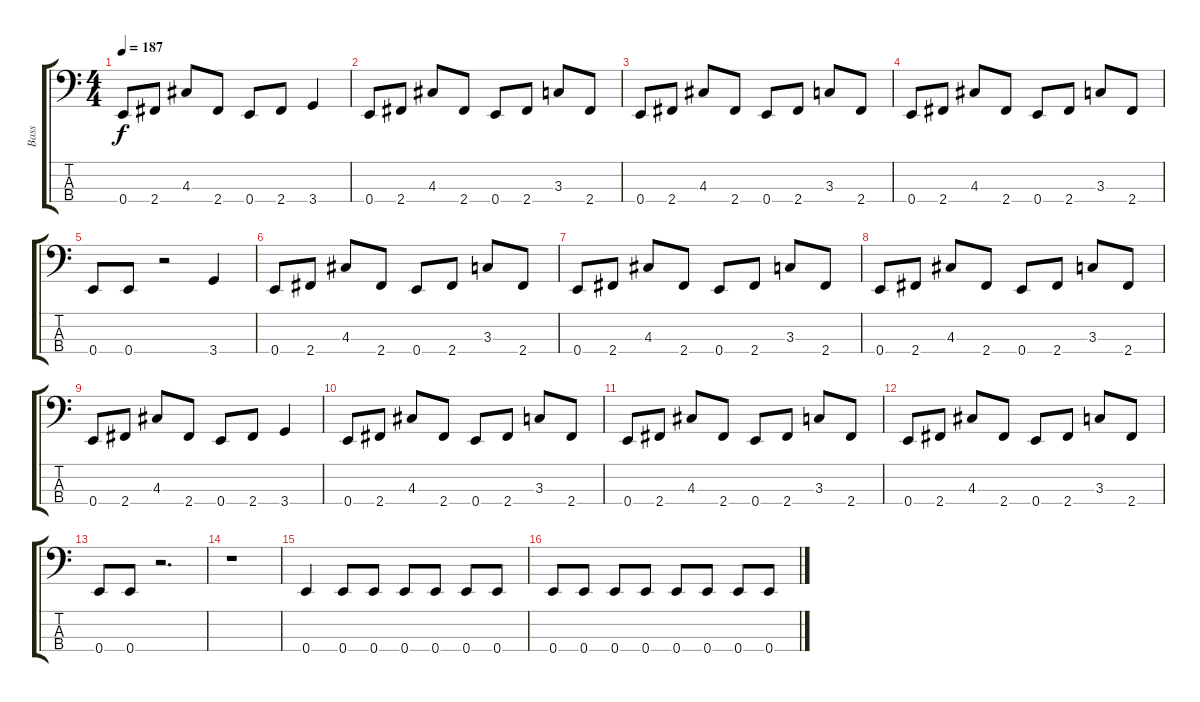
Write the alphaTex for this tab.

\track ("Bass" "Bass") {instrument electricbasspick}
\staff {score tabs}
\tuning (G2 D2 A1 E1) {hide}
\ts (4 4)
\tempo 187
\clef f4
\ks c
0.4.8{dy f} 2.4.8 4.3.8 2.4.8 0.4.8 2.4.8 3.4.4 |
0.4.8 2.4.8 4.3.8 2.4.8 0.4.8 2.4.8 3.3.8 2.4.8 |
0.4.8 2.4.8 4.3.8 2.4.8 0.4.8 2.4.8 3.3.8 2.4.8 |
0.4.8 2.4.8 4.3.8 2.4.8 0.4.8 2.4.8 3.3.8 2.4.8 |
0.4.8 0.4.8 r.2 3.4.4 |
0.4.8 2.4.8 4.3.8 2.4.8 0.4.8 2.4.8 3.3.8 2.4.8 |
0.4.8 2.4.8 4.3.8 2.4.8 0.4.8 2.4.8 3.3.8 2.4.8 |
0.4.8 2.4.8 4.3.8 2.4.8 0.4.8 2.4.8 3.3.8 2.4.8 |
0.4.8 2.4.8 4.3.8 2.4.8 0.4.8 2.4.8 3.4.4 |
0.4.8 2.4.8 4.3.8 2.4.8 0.4.8 2.4.8 3.3.8 2.4.8 |
0.4.8 2.4.8 4.3.8 2.4.8 0.4.8 2.4.8 3.3.8 2.4.8 |
0.4.8 2.4.8 4.3.8 2.4.8 0.4.8 2.4.8 3.3.8 2.4.8 |
0.4.8 0.4.8 r.2{d} |
r.1 |
0.4.4 0.4.8 0.4.8 0.4.8 0.4.8 0.4.8 0.4.8 |
0.4.8 0.4.8 0.4.8 0.4.8 0.4.8 0.4.8 0.4.8 0.4.8
